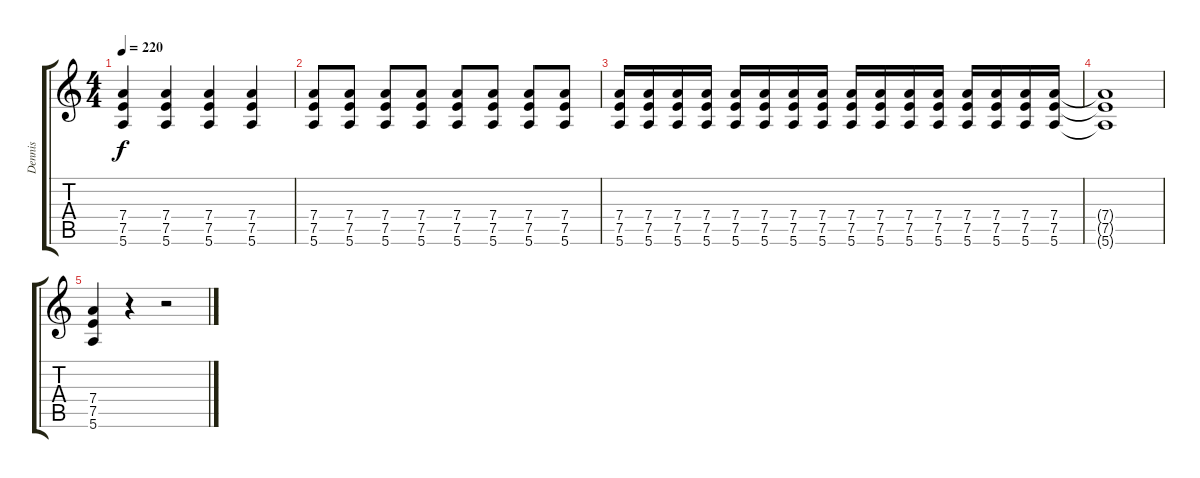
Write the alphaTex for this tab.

\track ("Dennis" "Dennis") {instrument distortionguitar}
\staff {score tabs}
\tuning (E4 B3 G3 D3 A2 E2) {hide}
\ts (4 4)
\tempo 220
\clef g2
\ks c
(7.4 7.5 5.6).4{dy f} (7.4 7.5 5.6).4 (7.4 7.5 5.6).4 (7.4 7.5 5.6).4 |
(7.4 7.5 5.6).8 (7.4 7.5 5.6).8 (7.4 7.5 5.6).8 (7.4 7.5 5.6).8 (7.4 7.5 5.6).8 (7.4 7.5 5.6).8 (7.4 7.5 5.6).8 (7.4 7.5 5.6).8 |
(7.4 7.5 5.6).16 (7.4 7.5 5.6).16 (7.4 7.5 5.6).16 (7.4 7.5 5.6).16 (7.4 7.5 5.6).16 (7.4 7.5 5.6).16 (7.4 7.5 5.6).16 (7.4 7.5 5.6).16 (7.4 7.5 5.6).16 (7.4 7.5 5.6).16 (7.4 7.5 5.6).16 (7.4 7.5 5.6).16 (7.4 7.5 5.6).16 (7.4 7.5 5.6).16 (7.4 7.5 5.6).16 (7.4 7.5 5.6).16 |
(7.4{t} 7.5{t} 5.6{t}).1 |
(7.4 7.5 5.6).4 r.4 r.2
